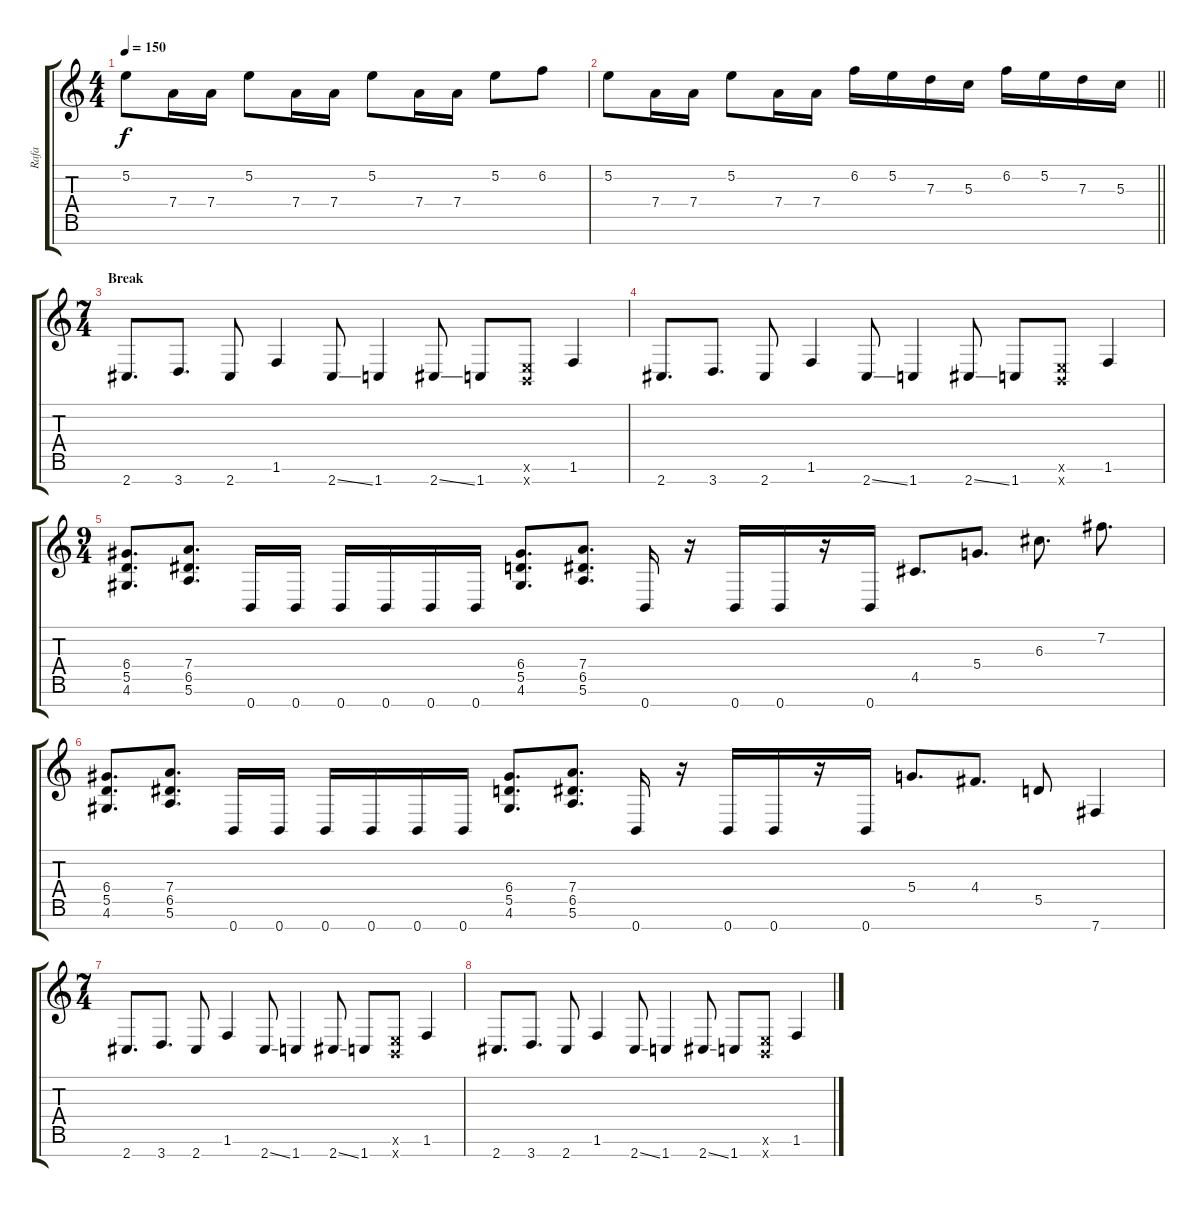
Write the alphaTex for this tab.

\track ("Rafa" "Rafa") {instrument distortionguitar}
\staff {score tabs}
\tuning (E4 B3 G3 D3 A2 E2 B1) {hide}
\ts (4 4)
\tempo 150
\clef g2
\ks c
5.2.8{dy f} 7.4.16 7.4.16 5.2.8 7.4.16 7.4.16 5.2.8 7.4.16 7.4.16 5.2.8 6.2.8 |
\barLineRight lightlight
5.2.8 7.4.16 7.4.16 5.2.8 7.4.16 7.4.16 6.2.16 5.2.16 7.3.16 5.3.16 6.2.16 5.2.16 7.3.16 5.3.16 |
\ts (7 4)
\section ("" "Break")
2.7.8{d} 3.7.8{d} 2.7.8 1.6.4 2.7{ss}.8 1.7.4 2.7{ss}.8 1.7.8 (0.6{x} 0.7{x}).8 1.6.4 |
2.7.8{d} 3.7.8{d} 2.7.8 1.6.4 2.7{ss}.8 1.7.4 2.7{ss}.8 1.7.8 (0.6{x} 0.7{x}).8 1.6.4 |
\ts (9 4)
(6.4 5.5 4.6).8{d} (7.4 6.5 5.6).8{d} 0.7.16 0.7.16 0.7.16 0.7.16 0.7.16 0.7.16 (6.4 5.5 4.6).8{d} (7.4 6.5 5.6).8{d} 0.7.16 r.16 0.7.16 0.7.16 r.16 0.7.16 4.5.8{d} 5.4.8{d} 6.3.8{d} 7.2.8{d} |
(6.4 5.5 4.6).8{d} (7.4 6.5 5.6).8{d} 0.7.16 0.7.16 0.7.16 0.7.16 0.7.16 0.7.16 (6.4 5.5 4.6).8{d} (7.4 6.5 5.6).8{d} 0.7.16 r.16 0.7.16 0.7.16 r.16 0.7.16 5.4.8{d} 4.4.8{d} 5.5.8 7.7.4 |
\ts (7 4)
2.7.8{d} 3.7.8{d} 2.7.8 1.6.4 2.7{ss}.8 1.7.4 2.7{ss}.8 1.7.8 (0.6{x} 0.7{x}).8 1.6.4 |
2.7.8{d} 3.7.8{d} 2.7.8 1.6.4 2.7{ss}.8 1.7.4 2.7{ss}.8 1.7.8 (0.6{x} 0.7{x}).8 1.6.4
